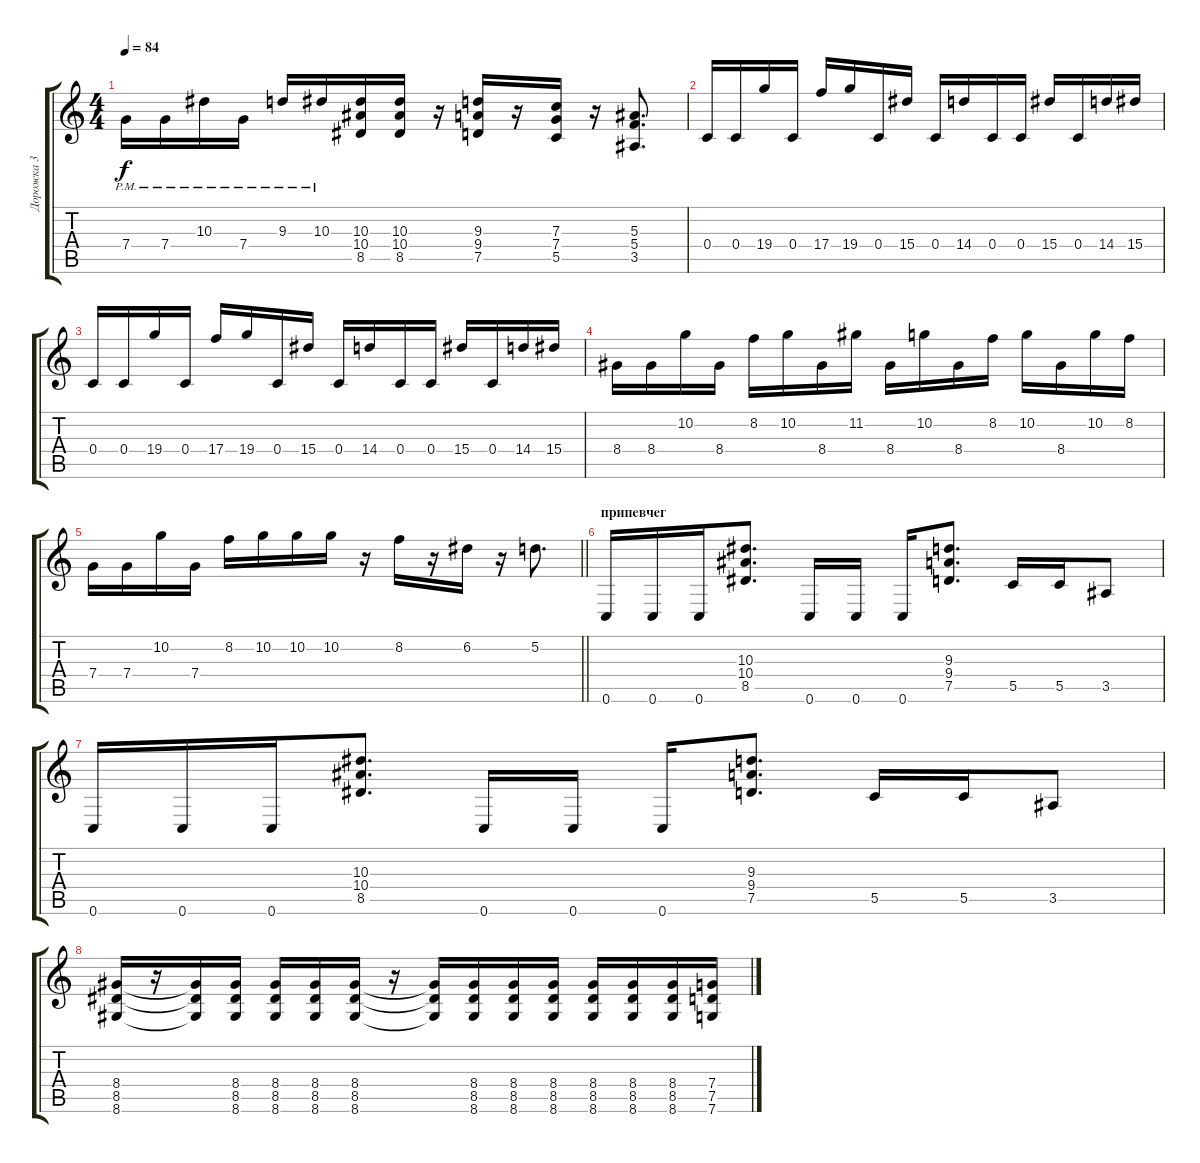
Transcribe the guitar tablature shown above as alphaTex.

\track ("Дорожка 3" "Дорожка 3") {instrument overdrivenguitar}
\staff {score tabs}
\tuning (D4 A3 F3 C3 G2 C2) {hide}
\ts (4 4)
\tempo 84
\clef g2
\ks c
7.4{pm}.16{dy f} 7.4{pm}.16 10.3{pm}.16 7.4{pm}.16 9.3{pm}.16 10.3{pm}.16 (10.3 10.4 8.5).16 (10.3 10.4 8.5).16 r.16 (9.3 9.4 7.5).16 r.16 (7.3 7.4 5.5).16 r.16 (5.3 5.4 3.5).8{d} |
0.4.16 0.4.16 19.4.16 0.4.16 17.4.16 19.4.16 0.4.16 15.4.16 0.4.16 14.4.16 0.4.16 0.4.16 15.4.16 0.4.16 14.4.16 15.4.16 |
0.4.16 0.4.16 19.4.16 0.4.16 17.4.16 19.4.16 0.4.16 15.4.16 0.4.16 14.4.16 0.4.16 0.4.16 15.4.16 0.4.16 14.4.16 15.4.16 |
8.4.16 8.4.16 10.2.16 8.4.16 8.2.16 10.2.16 8.4.16 11.2.16 8.4.16 10.2.16 8.4.16 8.2.16 10.2.16 8.4.16 10.2.16 8.2.16 |
\barLineRight lightlight
7.4.16 7.4.16 10.2.16 7.4.16 8.2.16 10.2.16 10.2.16 10.2.16 r.16 8.2.16 r.16 6.2.16 r.16 5.2.8{d} |
\section ("" "припевчег")
0.6.16 0.6.16 0.6.16 (10.3 10.4 8.5).8{d} 0.6.16 0.6.16 0.6.16 (9.3 9.4 7.5).8{d} 5.5.16 5.5.16 3.5.8 |
0.6.16 0.6.16 0.6.16 (10.3 10.4 8.5).8{d} 0.6.16 0.6.16 0.6.16 (9.3 9.4 7.5).8{d} 5.5.16 5.5.16 3.5.8 |
(8.4 8.5 8.6).16 r.16 (8.4{t} 8.5{t} 8.6{t}).16 (8.4 8.5 8.6).16 (8.4 8.5 8.6).16 (8.4 8.5 8.6).16 (8.4 8.5 8.6).16 r.16 (8.4{t} 8.5{t} 8.6{t}).16 (8.4 8.5 8.6).16 (8.4 8.5 8.6).16 (8.4 8.5 8.6).16 (8.4 8.5 8.6).16 (8.4 8.5 8.6).16 (8.4 8.5 8.6).16 (7.4 7.5 7.6).16
